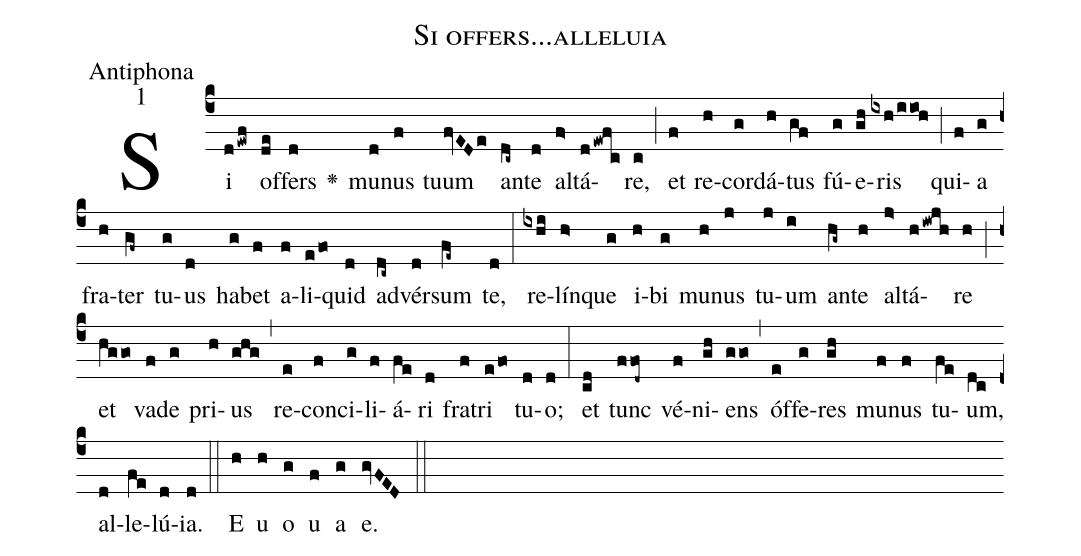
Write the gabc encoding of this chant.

name:Si offers...alleluia;
office-part:Antiphona;
mode:1;
%%
(c4)Si(dewf) of(de)fers(d) <v>\greheightstar</v>() mu(d)nus(f) tuum(fvEDe) an(dc~)te(d) al(f>)tá(dewfc)re,(c) (;) et(f) re(h)cor(g)dá(h)tus(gf) fú(g)e(gh)ris(ixh/i/ioh) (;) qui(f)a(g) fra(h)ter(gf~) tu(g)us(d) ha(g)bet(f) a(f)li(efo)quid(d) ad(dc~)vér(d)sum(fe~) te,(d) (:) re(ixhi)lín(h>)que(g) i(h)bi(g) mu(h)nus(j) tu(j)um(i) an(hg~)te(h) al(j>)tá(hiwjh)re(h) (;) et(hggo) va(f)de(g) pri(h)us(ghg) (,) re(e)con(f)ci(g)li(f)á(fe)ri(d) fra(f)tri(efo) tu(d)o;(d) (:) et(cd) tunc(ffod~) vé(f)ni(gh)ens(ggo) (,) óf(e)fe(g)res(gh) mu(f)nus(f) tu(fe)um,(dc) al(d)le(fe)lú(d)ia.(d) (::)

E(h) u(h) o(g) u(f) a(g) e.(gvFED) (::)
